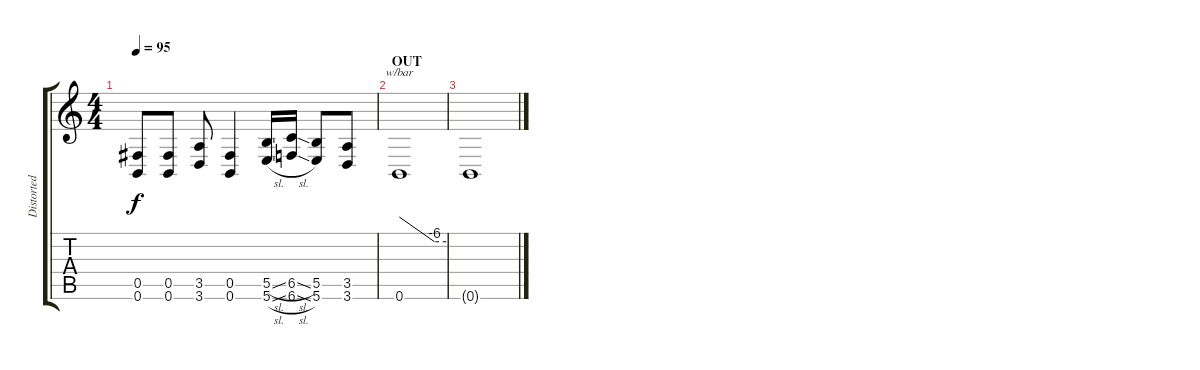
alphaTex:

\track ("Distorted Guitar" "Distorted ") {instrument distortionguitar}
\staff {score tabs}
\tuning (Db4 Ab3 E3 B2 Gb2 B1) {hide}
\ts (4 4)
\tempo 95
\clef g2
\ks c
(0.5 0.6).8{dy f} (0.5 0.6).8 (3.5 3.6).8 (0.5 0.6).4 (5.5{sl} 5.6{sl}).16 (6.5{sl} 6.6{sl}).16 (5.5 5.6).8 (3.5 3.6).8 |
\section ("" "OUT")
0.6.1{tbe (custom default 0 0 45 -24 60 -24)} |
0.6{t}.1
